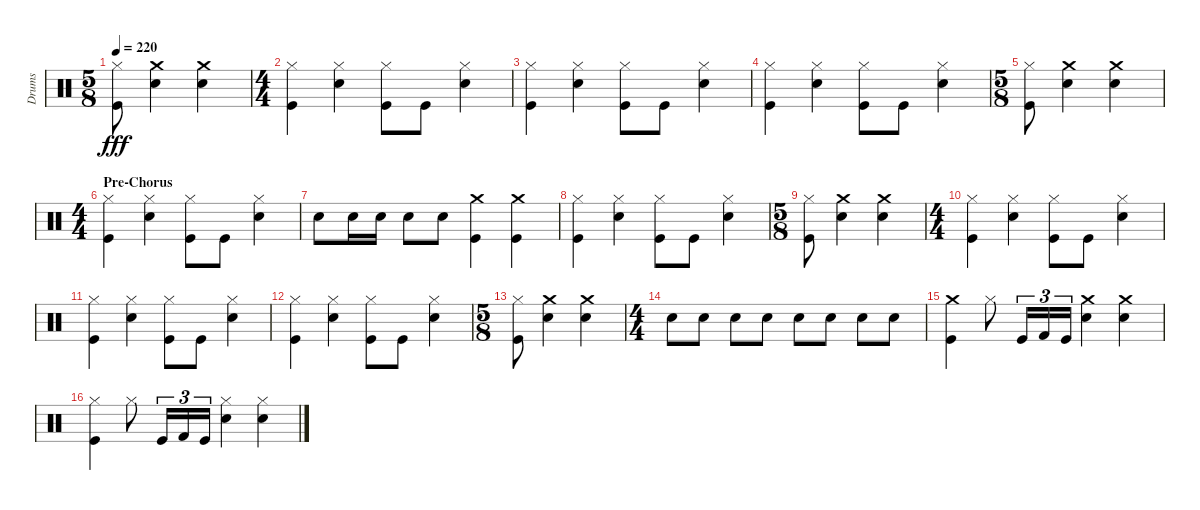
\track ("Drums" "Drums") {instrument percussion}
\staff {score}
\articulation defaults
\ts (5 8)
\tempo 220
\clef neutral
\ks c
("Kick (hit)" "Hi-Hat (closed)").8{dy fff} ("Crash medium (hit)" "Snare (hit) 2").4 ("Crash medium (hit)" "Snare (hit) 2").4 |
\ts (4 4)
("Hi-Hat (closed)" "Kick (hit)").4 ("Snare (hit) 2" "Hi-Hat (closed)").4 ("Kick (hit)" "Hi-Hat (closed)").8 "Kick (hit)".8 ("Snare (hit) 2" "Hi-Hat (closed)").4 |
("Kick (hit)" "Hi-Hat (closed)").4 ("Snare (hit) 2" "Hi-Hat (closed)").4 ("Hi-Hat (closed)" "Kick (hit)").8 "Kick (hit)".8 ("Snare (hit) 2" "Hi-Hat (closed)").4 |
("Kick (hit)" "Hi-Hat (closed)").4 ("Snare (hit) 2" "Hi-Hat (closed)").4 ("Kick (hit)" "Hi-Hat (closed)").8 "Kick (hit)".8 ("Hi-Hat (closed)" "Snare (hit) 2").4 |
\ts (5 8)
("Kick (hit)" "Hi-Hat (closed)").8 ("Crash medium (hit)" "Snare (hit) 2").4 ("Crash medium (hit)" "Snare (hit) 2").4 |
\ts (4 4)
\section ("" "Pre-Chorus")
("Hi-Hat (closed)" "Kick (hit)").4 ("Snare (hit) 2" "Hi-Hat (closed)").4 ("Kick (hit)" "Hi-Hat (closed)").8 "Kick (hit)".8 ("Snare (hit) 2" "Hi-Hat (closed)").4 |
"Snare (hit) 2".8 "Snare (hit) 2".16 "Snare (hit) 2".16 "Snare (hit) 2".8 "Snare (hit) 2".8 ("Kick (hit)" "Crash medium (hit)").4 ("Kick (hit)" "Crash medium (hit)").4 |
("Kick (hit)" "Hi-Hat (closed)").4 ("Snare (hit) 2" "Hi-Hat (closed)").4 ("Kick (hit)" "Hi-Hat (closed)").8 "Kick (hit)".8 ("Snare (hit) 2" "Hi-Hat (closed)").4 |
\ts (5 8)
("Hi-Hat (closed)" "Kick (hit)").8 ("Crash medium (hit)" "Snare (hit) 2").4 ("Crash medium (hit)" "Snare (hit) 2").4 |
\ts (4 4)
("Kick (hit)" "Hi-Hat (closed)").4 ("Snare (hit) 2" "Hi-Hat (closed)").4 ("Kick (hit)" "Hi-Hat (closed)").8 "Kick (hit)".8 ("Hi-Hat (closed)" "Snare (hit) 2").4 |
("Kick (hit)" "Hi-Hat (closed)").4 ("Snare (hit) 2" "Hi-Hat (closed)").4 ("Kick (hit)" "Hi-Hat (closed)").8 "Kick (hit)".8 ("Snare (hit) 2" "Hi-Hat (closed)").4 |
("Kick (hit)" "Hi-Hat (closed)").4 ("Hi-Hat (closed)" "Snare (hit) 2").4 ("Kick (hit)" "Hi-Hat (closed)").8 "Kick (hit)".8 ("Snare (hit) 2" "Hi-Hat (closed)").4 |
\ts (5 8)
("Kick (hit)" "Hi-Hat (closed)").8 ("Crash medium (hit)" "Snare (hit) 2").4 ("Crash medium (hit)" "Snare (hit) 2").4 |
\ts (4 4)
"Snare (hit) 2".8 "Snare (hit) 2".8 "Snare (hit) 2".8 "Snare (hit) 2".8 "Snare (hit) 2".8 "Snare (hit) 2".8 "Snare (hit) 2".8 "Snare (hit) 2".8 |
("Crash medium (hit)" "Kick (hit)").4 "Hi-Hat (closed)".8 "Kick (hit)".16{tu (3 2)} "Kick (hit) 2".16{tu (3 2)} "Kick (hit)".16{tu (3 2)} ("Snare (hit) 2" "Crash medium (hit)").4 ("Crash medium (hit)" "Snare (hit) 2").4 |
("Kick (hit)" "Hi-Hat (closed)").4 "Hi-Hat (closed)".8 "Kick (hit)".16{tu (3 2)} "Kick (hit) 2".16{tu (3 2)} "Kick (hit)".16{tu (3 2)} ("Snare (hit) 2" "Hi-Hat (closed)").4 ("Snare (hit) 2" "Hi-Hat (closed)").4
